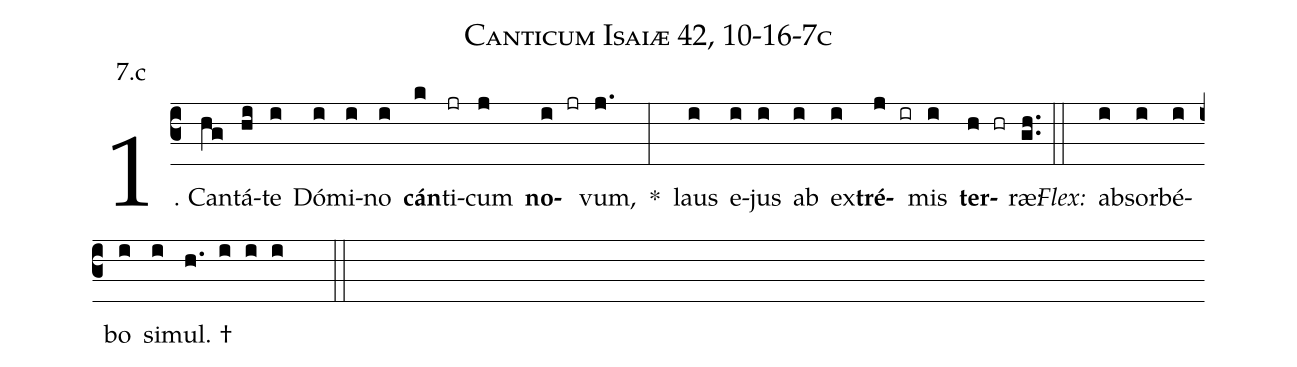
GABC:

name: Canticum Isaiæ 42, 10-16-7c;
annotation: 7.c;
%%
(c3)1. Can(hg)tá(hi)te(i) Dó(i)mi(i)no(i) <b>cán</b>(k)ti(jr)cum(j) <b>no</b>(i jr)vum,(j.) *(:) laus(i) e(i)jus(i) ab(i) ex(i)<b>tré</b>(j ir)mis(i) <b>ter</b>(h hr)ræ:(gh..) (::)
<i>Flex:</i>()  ab(i)sor(i)bé(i)bo(i) si(i)mul. †(h. i i i  ::)
